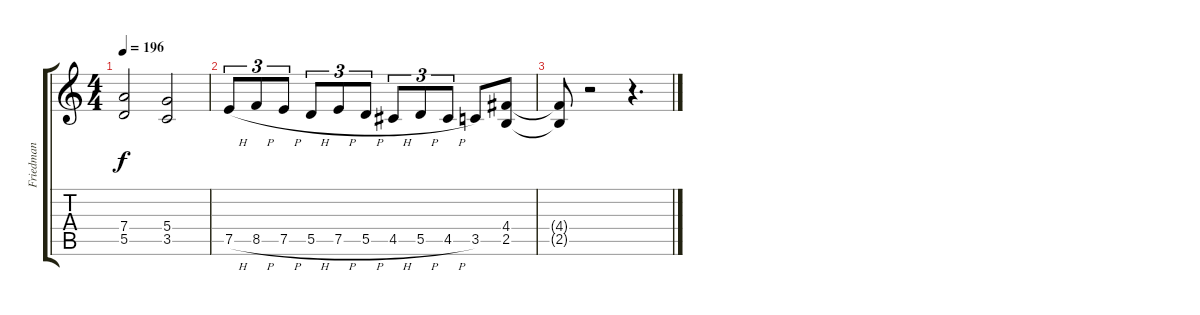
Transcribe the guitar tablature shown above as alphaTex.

\track ("Friedman" "Friedman") {instrument overdrivenguitar}
\staff {score tabs}
\tuning (E4 B3 G3 D3 A2 E2) {hide}
\ts (4 4)
\tempo 196
\clef g2
\ks c
(7.4{t} 5.5{t}).2{dy f} (5.4 3.5).2 |
7.5{h}.8{tu (3 2)} 8.5{h}.8{tu (3 2)} 7.5{h}.8{tu (3 2)} 5.5{h}.8{tu (3 2)} 7.5{h}.8{tu (3 2)} 5.5{h}.8{tu (3 2)} 4.5{h}.8{tu (3 2)} 5.5{h}.8{tu (3 2)} 4.5{h}.8{tu (3 2)} 3.5.8 (4.4 2.5).8 |
(4.4{t} 2.5{t}).8 r.2 r.4{d}
